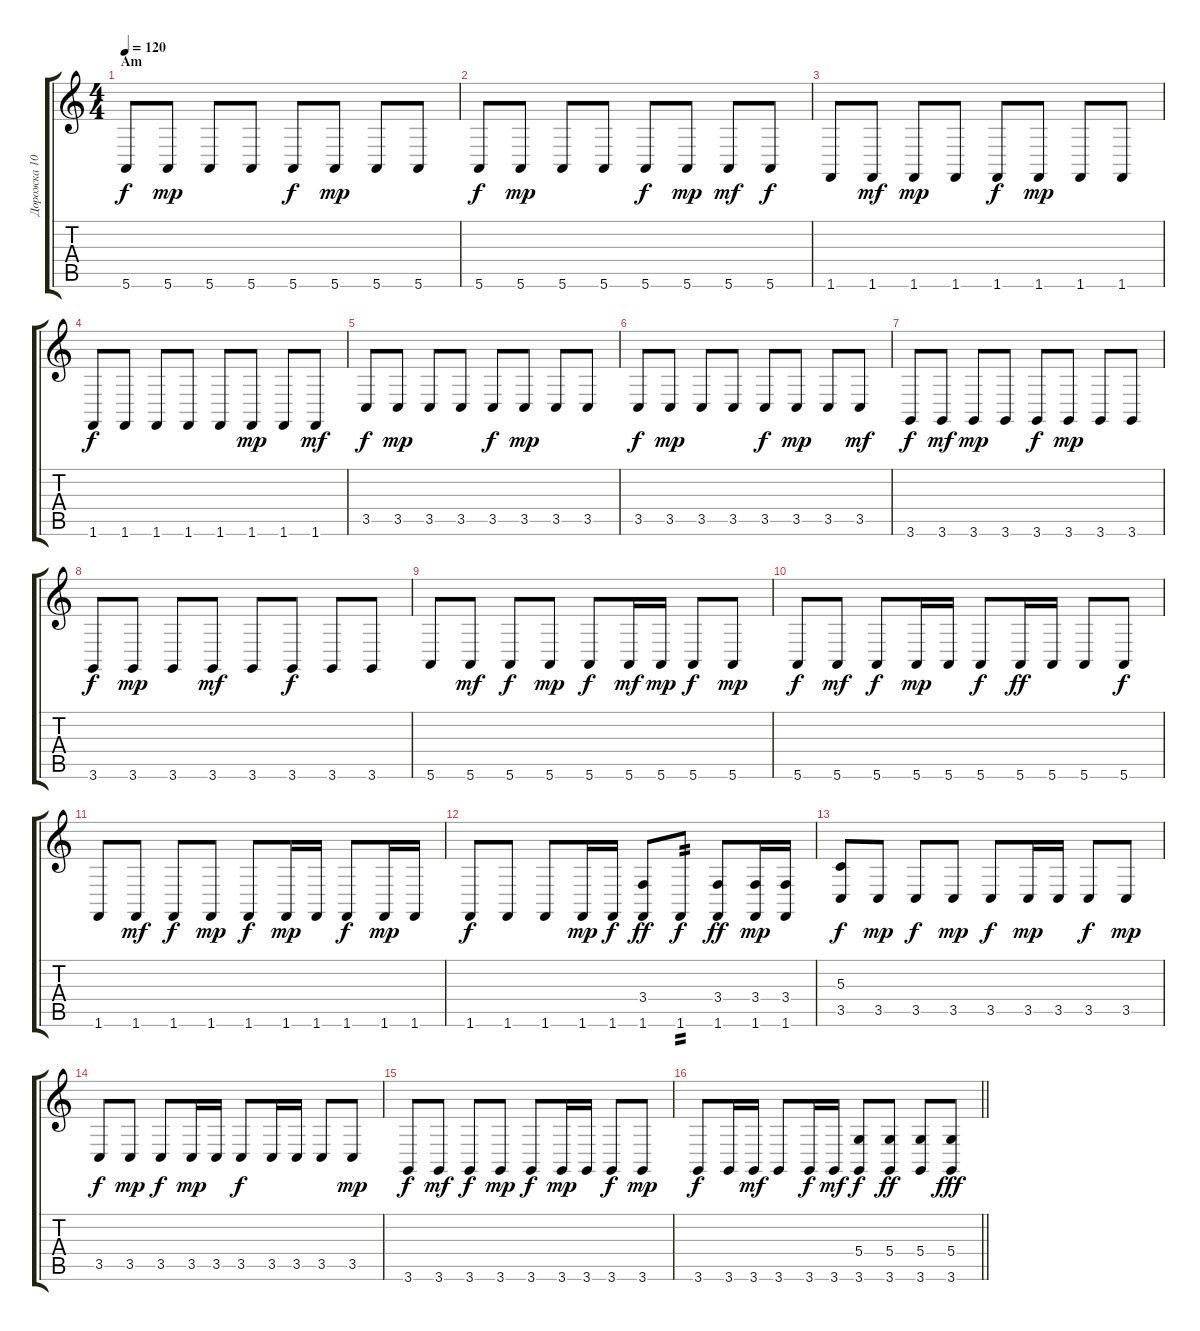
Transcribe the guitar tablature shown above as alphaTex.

\track ("Дорожка 10" "Дорожка 10") {instrument timpani}
\staff {score tabs}
\tuning (E4 B3 G3 D3 A2 E2) {hide}
\ts (4 4)
\section ("" "Am")
\tempo 120
\clef g2
\ks aminor
5.6.8{dy f} 5.6.8{dy mp} 5.6.8 5.6.8 5.6.8{dy f} 5.6.8{dy mp} 5.6.8 5.6.8 |
5.6.8{dy f} 5.6.8{dy mp} 5.6.8 5.6.8 5.6.8{dy f} 5.6.8{dy mp} 5.6.8{dy mf} 5.6.8{dy f} |
1.6.8 1.6.8{dy mf} 1.6.8{dy mp} 1.6.8 1.6.8{dy f} 1.6.8{dy mp} 1.6.8 1.6.8 |
1.6.8{dy f} 1.6.8 1.6.8 1.6.8 1.6.8 1.6.8{dy mp} 1.6.8 1.6.8{dy mf} |
3.5.8{dy f} 3.5.8{dy mp} 3.5.8 3.5.8 3.5.8{dy f} 3.5.8{dy mp} 3.5.8 3.5.8 |
3.5.8{dy f} 3.5.8{dy mp} 3.5.8 3.5.8 3.5.8{dy f} 3.5.8{dy mp} 3.5.8 3.5.8{dy mf} |
3.6.8{dy f} 3.6.8{dy mf} 3.6.8{dy mp} 3.6.8 3.6.8{dy f} 3.6.8{dy mp} 3.6.8 3.6.8 |
3.6.8{dy f} 3.6.8{dy mp} 3.6.8 3.6.8{dy mf} 3.6.8 3.6.8{dy f} 3.6.8 3.6.8 |
5.6.8 5.6.8{dy mf} 5.6.8{dy f} 5.6.8{dy mp} 5.6.8{dy f} 5.6.16{dy mf} 5.6.16{dy mp} 5.6.8{dy f} 5.6.8{dy mp} |
5.6.8{dy f} 5.6.8{dy mf} 5.6.8{dy f} 5.6.16{dy mp} 5.6.16 5.6.8{dy f} 5.6.16{dy ff} 5.6.16 5.6.8 5.6.8{dy f} |
1.6.8 1.6.8{dy mf} 1.6.8{dy f} 1.6.8{dy mp} 1.6.8{dy f} 1.6.16{dy mp} 1.6.16 1.6.8{dy f} 1.6.16{dy mp} 1.6.16 |
1.6.8{dy f} 1.6.8 1.6.8 1.6.16{dy mp} 1.6.16{dy f} (3.4 1.6).8{dy ff} 1.6.8{tp 2 dy f} (3.4 1.6).8{dy ff} (3.4 1.6).16{dy mp} (3.4 1.6).16 |
(5.3 3.5).8{dy f} 3.5.8{dy mp} 3.5.8{dy f} 3.5.8{dy mp} 3.5.8{dy f} 3.5.16{dy mp} 3.5.16 3.5.8{dy f} 3.5.8{dy mp} |
3.5.8{dy f} 3.5.8{dy mp} 3.5.8{dy f} 3.5.16{dy mp} 3.5.16 3.5.8{dy f} 3.5.16 3.5.16 3.5.8 3.5.8{dy mp} |
3.6.8{dy f} 3.6.8{dy mf} 3.6.8{dy f} 3.6.8{dy mp} 3.6.8{dy f} 3.6.16{dy mp} 3.6.16 3.6.8{dy f} 3.6.8{dy mp} |
\barLineRight lightlight
3.6.8{dy f} 3.6.16 3.6.16{dy mf} 3.6.8 3.6.16{dy f} 3.6.16{dy mf} (5.4 3.6).8{dy f} (5.4 3.6).8{dy ff} (5.4 3.6).8 (5.4 3.6).8{dy fff}
